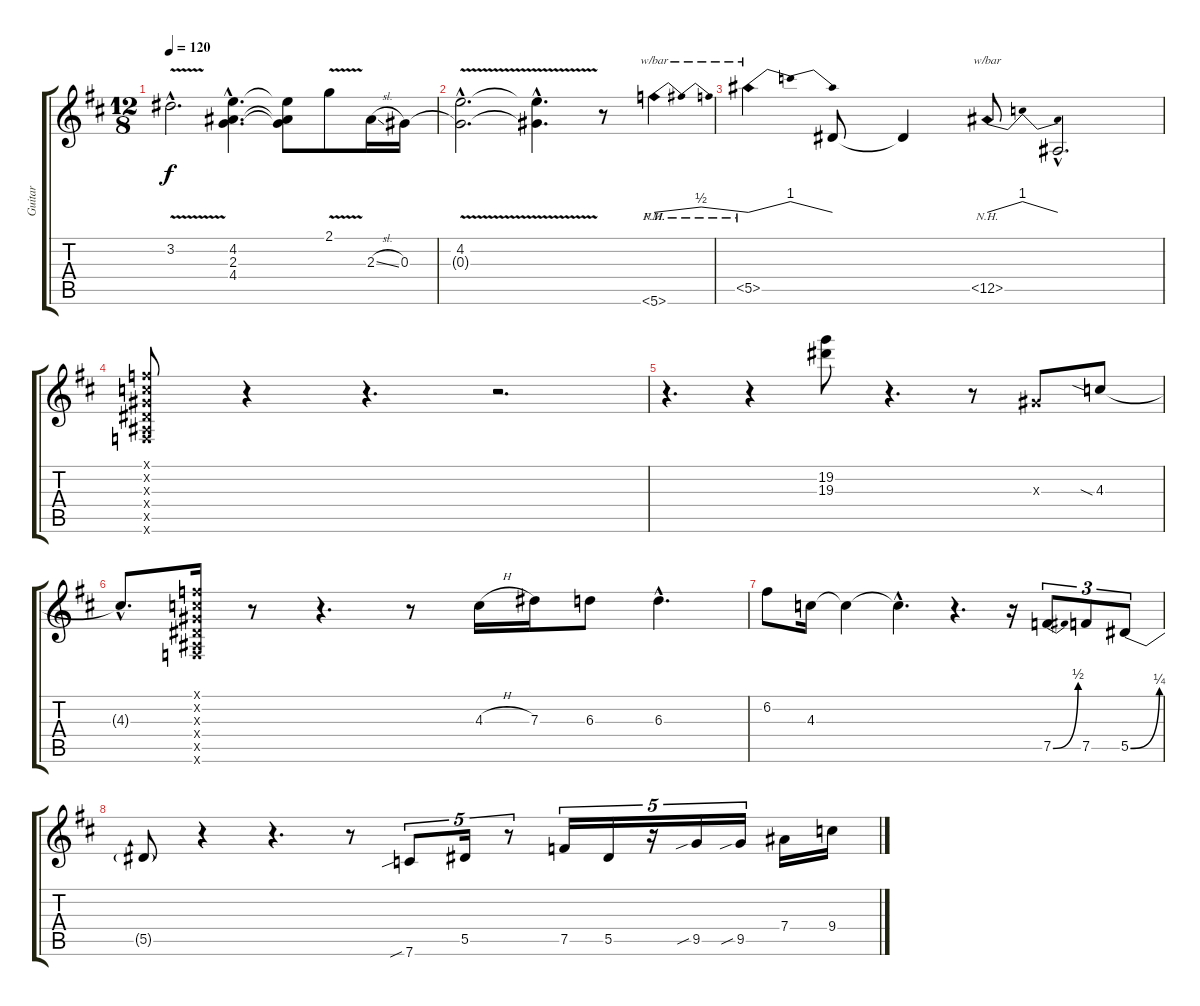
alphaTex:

\track ("Guitar " "Guitar ") {instrument distortionguitar}
\staff {score tabs}
\tuning (F4 C4 Ab3 Eb3 Bb2 F2) {hide}
\ts (12 8)
\tempo 120
\clef g2
\ks d
3.2{v hac}.2{d dy f} (4.2{hac} 2.3{hac} 4.4{hac}).4{d} (4.2{t} 2.3{t} 4.4{t}).8 2.1{v}.8 2.3{sl}.16 0.3.16 |
(4.2{v hac} 0.3{hac t}).2{d} (4.2{hac t} 0.3{hac t}).4{d} r.8 5.6{nh pm}.4{tbe (dip default 0 0 30 2 60 0)} |
5.5{nh}.4{tbe (dip default 0 0 30 4 60 0)} 5.5{t}.8 5.5{t}.4 0.5{nh}.8{tbe (dip default 0 0 30 4 60 0)} 0.5{hac t}.2{d} |
(0.1{x} 0.2{x} 0.3{x} 0.4{x} 0.5{x} 0.6{x}).8 r.4 r.4{d} r.2{d} |
r.4{d} r.4 (19.2 19.3).8 r.4{d} r.8 0.3{x}.8 4.3{sia}.8 |
4.3{hac t}.8{d} (0.1{x} 0.2{x} 0.3{x} 0.4{x} 0.5{x} 0.6{x}).16 r.8 r.4{d} r.8 4.3{h}.16 7.3.16 6.3.8 6.3{hac}.4{d} |
6.2.8 4.3.16 4.3{t}.4 4.3{hac t}.4{d} r.4{d} r.16 7.5{be (bend 0 0 60 2)}.8{tu (3 2)} 7.5.8{tu (3 2)} 5.5{be (bend 0 0 60 1)}.8{tu (3 2)} |
5.5{t}.8 r.4 r.4{d} r.8 7.6{sib}.8{tu (5 4)} 5.5.16{tu (5 4)} r.8{tu (5 4)} 7.5.16{tu (5 4)} 5.5.16{tu (5 4)} r.16{tu (5 4)} 9.5{sib}.16{tu (5 4)} 9.5{sib}.16{tu (5 4)} 7.4.16 9.4.16
